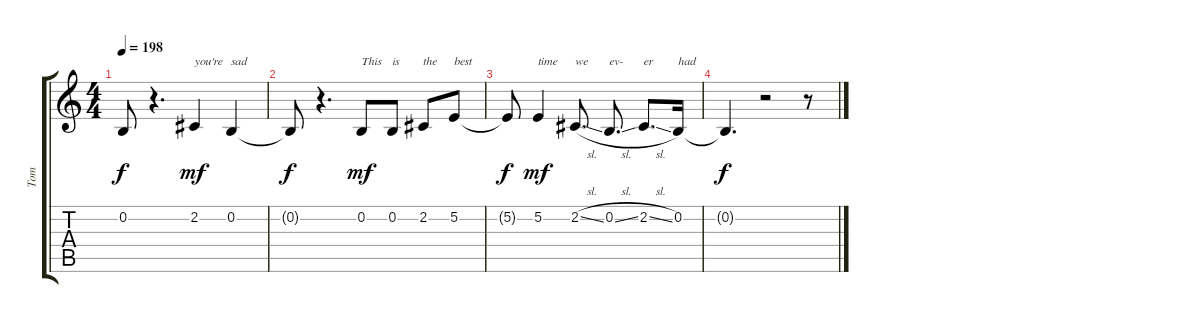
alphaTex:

\track ("Tom" "Tom") {instrument altosax}
\staff {score tabs}
\tuning (E4 B3 G3 D3 A2 E2) {hide}
\ts (4 4)
\tempo 198
\clef g2
\ks c
0.2{t}.8{dy f} r.4{d} 2.2.4{txt "you're" dy mf} 0.2.4{txt "sad"} |
0.2{t}.8{dy f} r.4{d} 0.2.8{txt "This" dy mf} 0.2.8{txt "is"} 2.2.8{txt "the"} 5.2.8{txt "best"} |
5.2{t}.8{dy f} 5.2.4{txt "time" dy mf} 2.2{sl}.8{d txt "we"} 0.2{sl}.8{d txt "ev-"} 2.2{sl}.8{d txt "er"} 0.2.16{txt "had"} |
0.2{t}.4{d dy f} r.2 r.8
